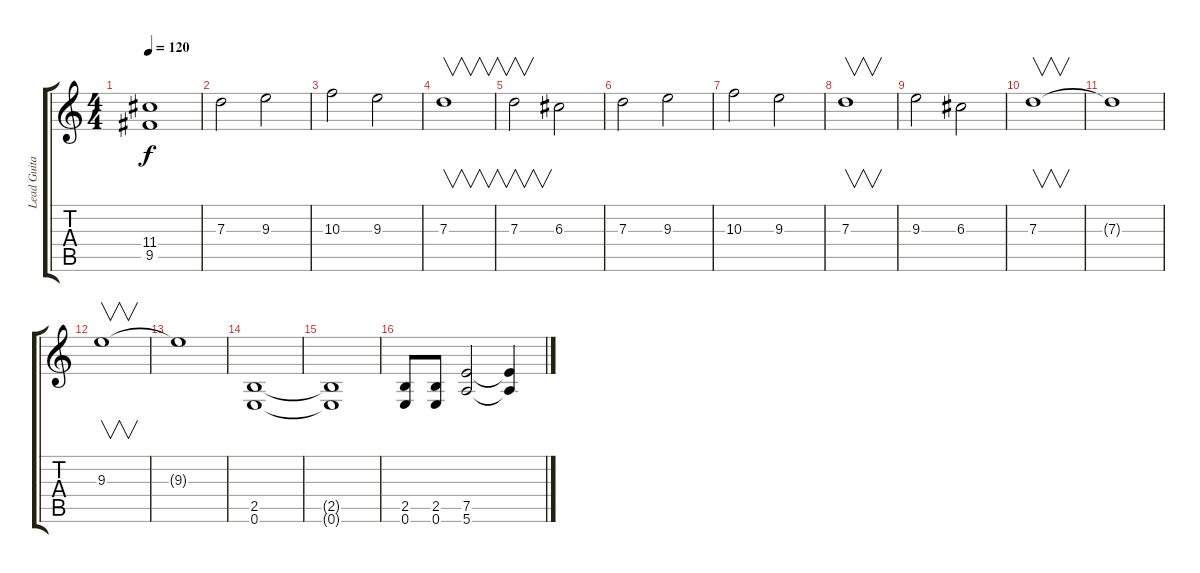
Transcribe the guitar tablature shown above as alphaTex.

\track ("Lead Guitar" "Lead Guita") {instrument distortionguitar}
\staff {score tabs}
\tuning (E4 B3 G3 D3 A2 E2) {hide}
\ts (4 4)
\tempo 120
\clef g2
\ks c
(11.4 9.5).1{dy f} |
7.3.2 9.3.2 |
10.3.2 9.3.2 |
7.3.1{v} |
7.3.2{v} 6.3.2 |
7.3.2 9.3.2 |
10.3.2 9.3.2 |
7.3.1{v} |
9.3.2 6.3.2 |
7.3.1{v} |
7.3{t}.1 |
9.3.1{v} |
9.3{t}.1 |
(2.5 0.6).1 |
(2.5{t} 0.6{t}).1 |
(2.5 0.6).8 (2.5 0.6).8 (7.5 5.6).2 (7.5{t} 5.6{t}).4
